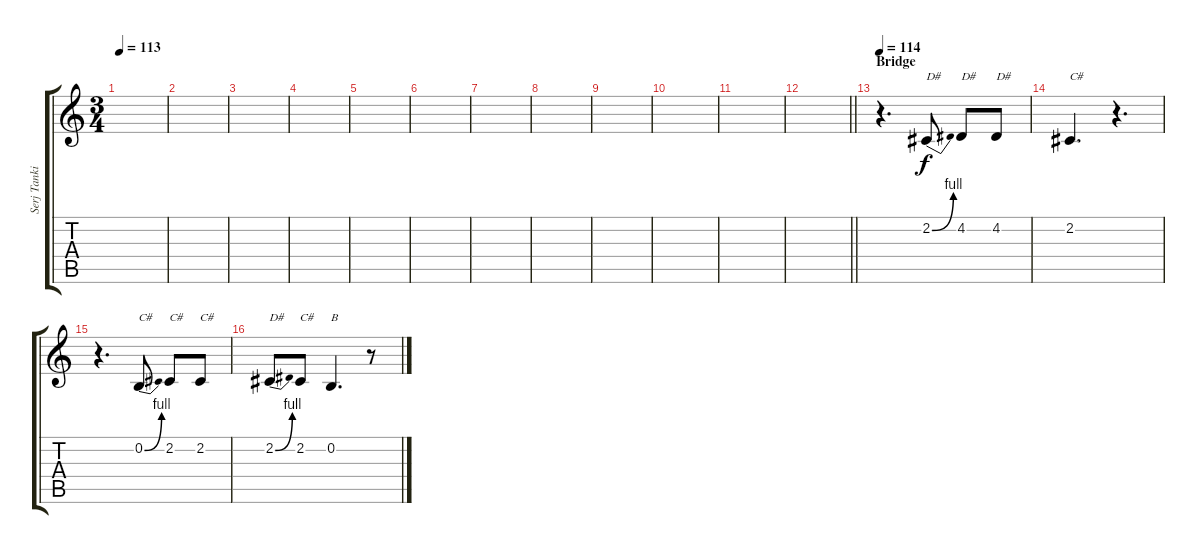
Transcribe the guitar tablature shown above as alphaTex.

\track ("Serj Tankian - Vocals" "Serj Tanki") {instrument baritonesax}
\staff {score tabs}
\tuning (E4 B3 G3 D3 A2 E2) {hide}
\ts (3 4)
\tempo 113
\clef g2
\ks c
|
|
|
|
|
|
|
|
|
|
|
\barLineRight lightlight
|
\section ("" "Bridge")
\tempo 114
r.4{d} 2.2{be (bend 0 0 60 4)}.8{txt "D#"} 4.2.8{txt "D#"} 4.2.8{txt "D#"} |
2.2.4{d txt "C#"} r.4{d} |
r.4{d} 0.2{be (bend 0 0 60 4)}.8{txt "C#"} 2.2.8{txt "C#"} 2.2.8{txt "C#"} |
2.2{be (bend 0 0 60 4)}.8{txt "D#"} 2.2.8{txt "C#"} 0.2.4{d txt "B"} r.8
